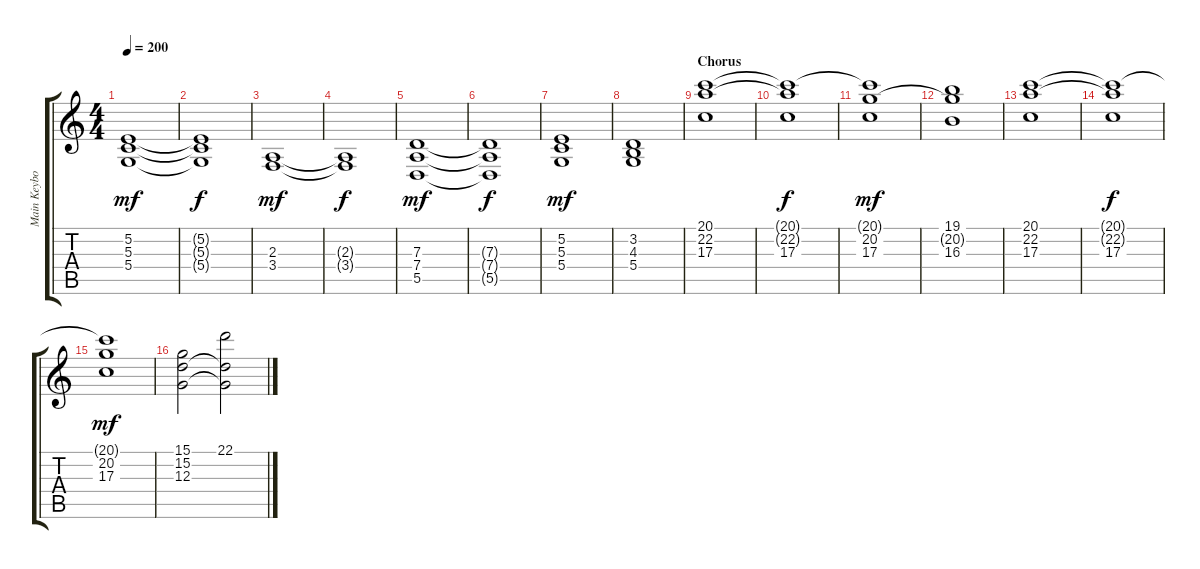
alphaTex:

\track ("Main Keyboards" "Main Keybo") {instrument stringensemble1}
\staff {score tabs}
\tuning (E4 B3 G3 D3 A2 E2) {hide}
\ts (4 4)
\tempo 200
\clef g2
\ks c
(5.2 5.3 5.4).1{dy mf} |
(5.2{t} 5.3{t} 5.4{t}).1{dy f} |
(2.3 3.4).1{dy mf} |
(2.3{t} 3.4{t}).1{dy f} |
(7.3 7.4 5.5).1{dy mf} |
(7.3{t} 7.4{t} 5.5{t}).1{dy f} |
(5.2 5.3 5.4).1{dy mf} |
(3.2 4.3 5.4).1 |
\section ("" "Chorus")
(20.1 22.2 17.3).1 |
(20.1{t} 22.2{t} 17.3).1{dy f} |
(20.1{t} 20.2 17.3).1{dy mf} |
(19.1 20.2{t} 16.3).1 |
(20.1 22.2 17.3).1 |
(20.1{t} 22.2{t} 17.3).1{dy f} |
(20.1{t} 20.2 17.3).1{dy mf} |
(15.1 15.2 12.3).2 (22.1 15.2{t} 12.3{t}).2
